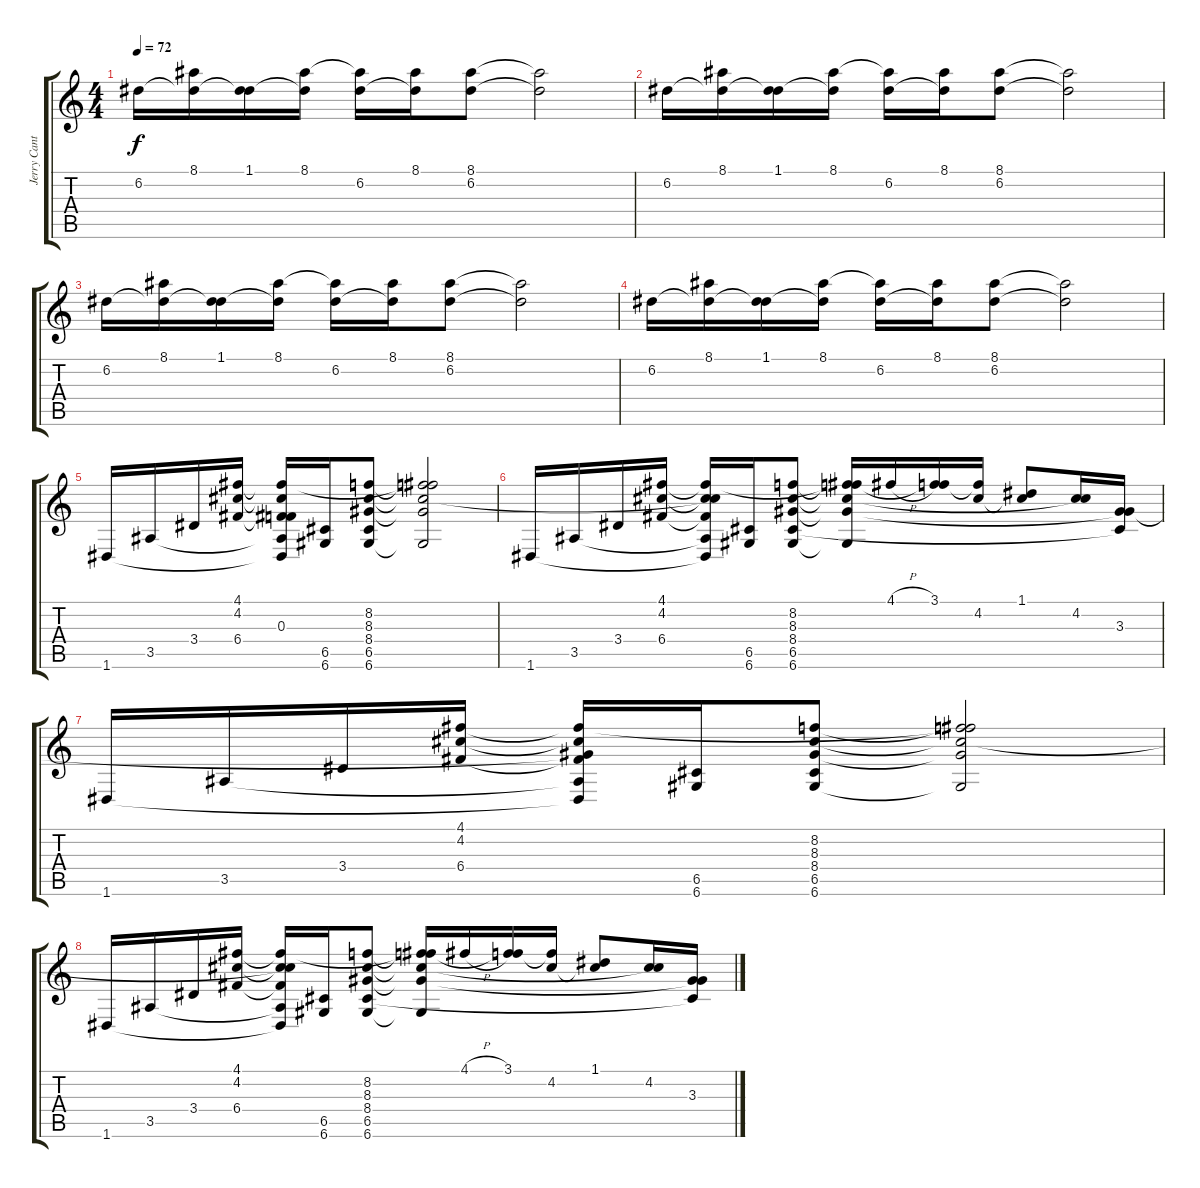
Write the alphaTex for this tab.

\track ("Jerry Cantrell - Guitar 4 - Clean" "Jerry Cant") {instrument electricguitarclean}
\staff {score tabs}
\tuning (D4 A3 F3 C3 G2 D2) {hide}
\ts (4 4)
\tempo 72
\clef g2
\ks c
6.2.16{dy f} (8.1 6.2{t}).16 (1.1 6.2{t}).16 (8.1 6.2{t}).16 (8.1{t} 6.2).16 (8.1 6.2{t}).16 (8.1 6.2).8 (8.1{t} 6.2{t}).2 |
6.2.16 (8.1 6.2{t}).16 (1.1 6.2{t}).16 (8.1 6.2{t}).16 (8.1{t} 6.2).16 (8.1 6.2{t}).16 (8.1 6.2).8 (8.1{t} 6.2{t}).2 |
6.2.16 (8.1 6.2{t}).16 (1.1 6.2{t}).16 (8.1 6.2{t}).16 (8.1{t} 6.2).16 (8.1 6.2{t}).16 (8.1 6.2).8 (8.1{t} 6.2{t}).2 |
6.2.16 (8.1 6.2{t}).16 (1.1 6.2{t}).16 (8.1 6.2{t}).16 (8.1{t} 6.2).16 (8.1 6.2{t}).16 (8.1 6.2).8 (8.1{t} 6.2{t}).2 |
1.6.16 3.5.16 3.4.16 (4.1 4.2 6.4).16 (4.1{t} 4.2{t} 0.3 6.4{t} 3.5{t} 1.6{t}).16 (6.5 6.6).16 (8.2 8.3 8.4 6.5 6.6).8 (4.1{t} 8.2{t} 8.3{t} 8.4{t} 6.6{t}).2 |
1.6.16 3.5.16 3.4.16 (4.1 4.2 6.4).16 (4.1{t} 4.2{t} 8.3{t} 6.4{t} 3.5{t} 1.6{t}).16 (6.5 6.6).16 (8.2 8.3 8.4 6.5 6.6).8 (4.1{t} 8.2{t} 8.3{t} 8.4{t} 6.6{t}).16 4.1{h}.16 (3.1 8.2{t}).16 (3.1{t} 4.2).16 (1.1 4.2{t}).8 (4.2 8.3{t}).16 (3.3 8.4{t} 6.5{t}).16 |
1.6.16 3.5.16 3.4.16 (4.1 4.2 6.4).16 (4.1{t} 4.2{t} 3.3{t} 6.4{t} 3.5{t} 1.6{t}).16 (6.5 6.6).16 (8.2 8.3 8.4 6.5 6.6).8 (4.1{t} 8.2{t} 8.3{t} 8.4{t} 6.6{t}).2 |
1.6.16 3.5.16 3.4.16 (4.1 4.2 6.4).16 (4.1{t} 4.2{t} 8.3{t} 6.4{t} 3.5{t} 1.6{t}).16 (6.5 6.6).16 (8.2 8.3 8.4 6.5 6.6).8 (4.1{t} 8.2{t} 8.3{t} 8.4{t} 6.6{t}).16 4.1{h}.16 (3.1 8.2{t}).16 (3.1{t} 4.2).16 (1.1 4.2{t}).8 (4.2 8.3{t}).16 (3.3 8.4{t} 6.5{t}).16
